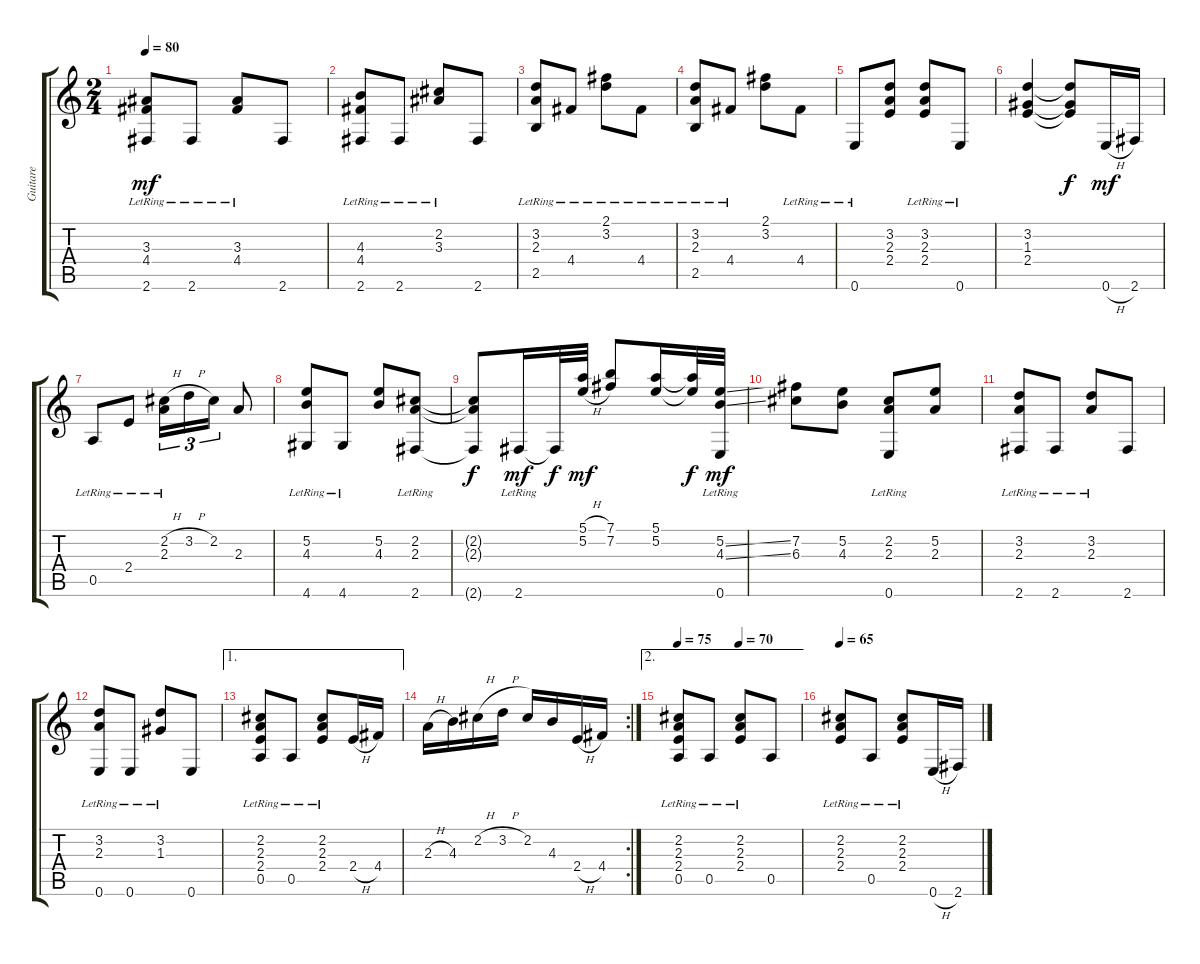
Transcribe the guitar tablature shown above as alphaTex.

\track ("Guitare" "Guitare") {instrument acousticguitarnylon}
\staff {score tabs}
\tuning (E4 B3 G3 D3 A2 E2) {hide}
\ts (2 4)
\tempo 80
\clef g2
\ks c
(3.3{lr} 4.4{lr} 2.6).8{dy mf} 2.6{lr}.8 (3.3{lr} 4.4{lr}).8 2.6.8 |
(4.3{lr} 4.4{lr} 2.6).8 2.6{lr}.8 (2.2{lr} 3.3{lr}).8 2.6.8 |
(3.2{lr} 2.3{lr} 2.5{lr}).8 4.4{lr}.8 (2.1{lr} 3.2{lr}).8 4.4{lr}.8 |
(3.2{lr} 2.3{lr} 2.5{lr}).8 4.4{lr}.8 (2.1 3.2).8 4.4{lr}.8 |
0.6{lr}.8 (3.2 2.3 2.4).8 (3.2{lr} 2.3{lr} 2.4{lr}).8 0.6{lr}.8 |
(3.2 1.3 2.4).4 (3.2{t} 1.3{t} 2.4{t}).8{dy f} 0.6{h}.16{dy mf} 2.6.16 |
0.5{lr}.8 2.4{lr}.8 (2.2{h} 2.3{lr}).16{tu (3 2)} 3.2{h}.16{tu (3 2)} 2.2.16{tu (3 2)} 2.3.8 |
(5.2{lr} 4.3{lr} 4.6).8 4.6{lr}.8 (5.2 4.3).8 (2.2{lr} 2.3{lr} 2.6{lr}).8 |
(2.2{t} 2.3{t} 2.6{t}).8{dy f} 2.6{lr}.16{dy mf} 2.6{t}.32{dy f} (5.1{h} 5.2{h}).32{dy mf} (7.1 7.2).8 (5.1 5.2).16 (5.1{t} 5.2{t}).32{dy f} (5.2{ss} 4.3{ss} 0.6{lr}).32{dy mf} |
(7.2 6.3).8 (5.2 4.3).8 (2.2 2.3 0.6{lr}).8 (5.2 2.3).8 |
(3.2{lr} 2.3{lr} 2.6).8 2.6{lr}.8 (3.2{lr} 2.3{lr}).8 2.6.8 |
(3.2{lr} 2.3{lr} 0.6).8 0.6{lr}.8 (3.2{lr} 1.3{lr}).8 0.6.8 |
\ae 1
(2.2{lr} 2.3{lr} 2.4{lr} 0.5).8 0.5{lr}.8 (2.2{lr} 2.3{lr} 2.4{lr}).8 2.4{h}.16 4.4.16 |
\rc 2
2.3{h}.16 4.3.16 2.2{h}.16 3.2{h}.16 2.2.16 4.3.16 2.4{h}.16 4.4.16 |
\ae 2
\tempo 75
\tempo (70 0.5)
(2.2{lr} 2.3{lr} 2.4{lr} 0.5).8 0.5{lr}.8 (2.2{lr} 2.3{lr} 2.4{lr}).8 0.5.8 |
\tempo 65
(2.2{lr} 2.3{lr} 2.4{lr}).8 0.5{lr}.8 (2.2{lr} 2.3{lr} 2.4{lr}).8 0.6{h}.16 2.6.16
